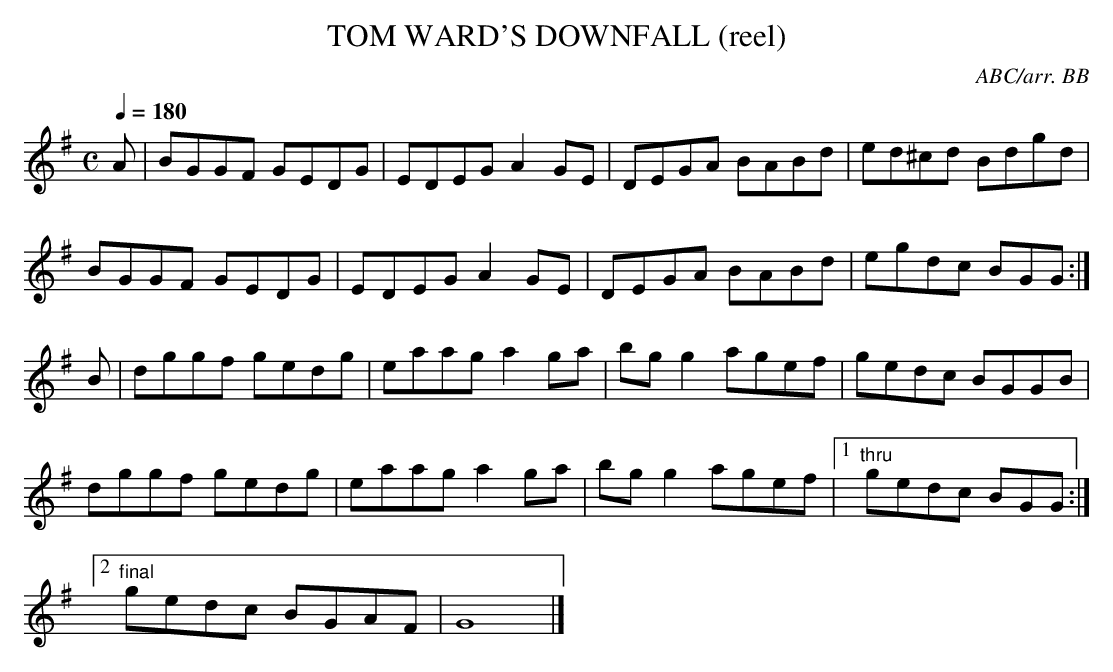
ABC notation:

X:1
T:TOM WARD'S DOWNFALL (reel)
C:ABC/arr. BB
M:C
L:1/8
Q:1/4=180
K:G
A|BGGF GEDG|EDEG A2GE|DEGA BABd|ed^cd Bdgd|
BGGF GEDG|EDEG A2GE|DEGA BABd|egdc BGG :|
B|dggf gedg|eaag a2ga|bgg2 agef|gedc BGGB|
dggf gedg|eaag a2ga|bgg2 agef|1 "thru"gedc BGG :|
[2 "final"gedc BGAF|G8|]
